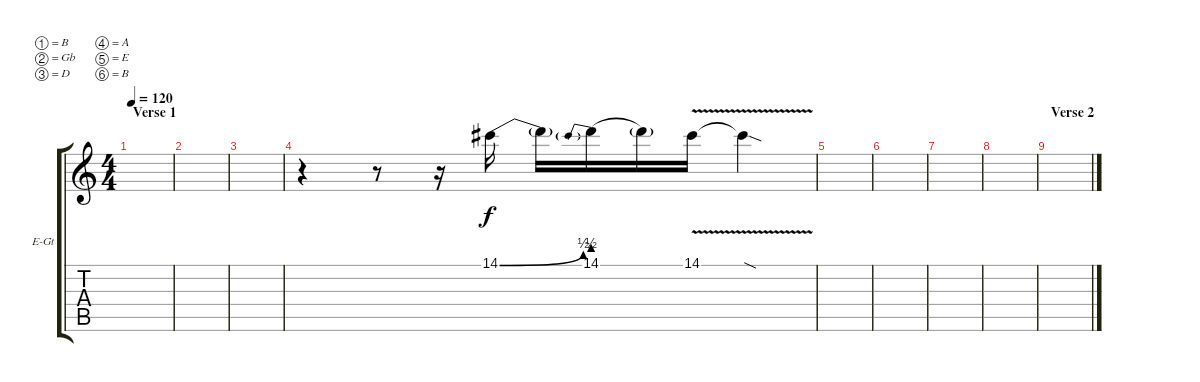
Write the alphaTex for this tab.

\bracketExtendMode groupsimilarinstruments
\firstSystemTrackNameOrientation horizontal
\otherSystemsTrackNameOrientation horizontal
\track ("Lead Guitar 1" "E-Gt") {instrument overdrivenguitar}
\staff {score tabs}
\tuning (B3 Gb3 D3 A2 E2 B1)
\ts (4 4)
\section ("" "Verse 1")
\tempo 120
\clef g2
\scale
0.333333
\ks c
|
\scale
0.333333 |
\scale
0.333333 |
\scale
0.333333 r.4 r.8 r.16 14.1{be (bend 0 0 15 2)}.16 14.1{t}.16 14.1{be (prebend 0 2 60 2)}.16 14.1{t}.16 14.1{v}.16 14.1{sod t}.4 |
\scale
0.333333 |
\scale
0.333333 |
\scale
0.333333 |
\scale
0.333333 |
\section ("" "Verse 2")
\scale
0.333333 |
\scale
0.333333 |
\scale
0.333333 |
\scale
0.333333 |
\scale
0.333333 |
\scale
0.333333 |
\scale
0.333333 |
\scale
0.333333
